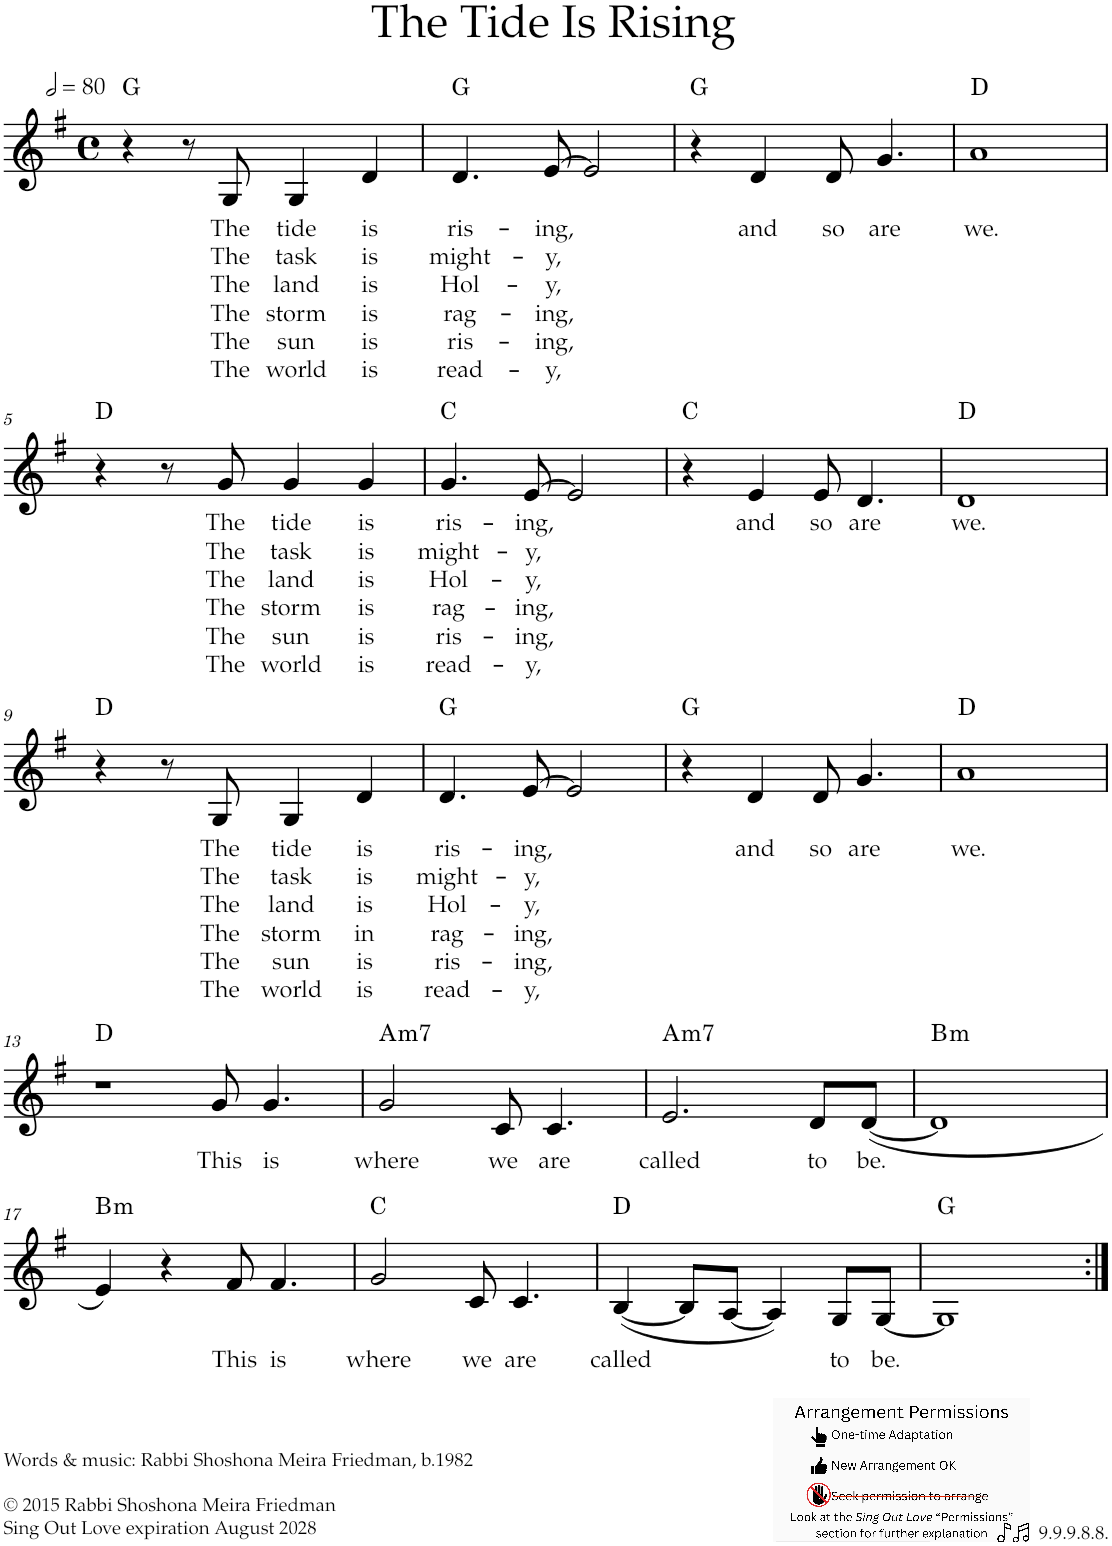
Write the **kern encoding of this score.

**kern	**text	**text	**text	**text	**text	**text	**harte
*part1	*part1	*part1	*part1	*part1	*part1	*part1	*part1
*staff1	*staff1	*staff1	*staff1	*staff1	*staff1	*staff1	*
*I"Violin	*	*	*	*	*	*	*
*I'Vln.	*	*	*	*	*	*	*
*clefG2	*	*	*	*	*	*	*
*k[f#]	*	*	*	*	*	*	*
*M4/4	*	*	*	*	*	*	*
*met(c)	*	*	*	*	*	*	*
*MM160	*	*	*	*	*	*	*
=1	=1	=1	=1	=1	=1	=1	=1
4r	.	.	.	.	.	.	G:maj
8r	.	.	.	.	.	.	.
!	!LO:LY:b	!LO:LY:b	!LO:LY:b	!LO:LY:b	!LO:LY:b	!LO:LY:b	!
8G/	The	The	The	The	The	The	.
!	!LO:LY:b	!LO:LY:b	!LO:LY:b	!LO:LY:b	!LO:LY:b	!LO:LY:b	!
4G/	tide	task	land	storm	sun	world	.
!	!LO:LY:b	!LO:LY:b	!LO:LY:b	!LO:LY:b	!LO:LY:b	!LO:LY:b	!
4d/	is	is	is	is	is	is	.
=2	=2	=2	=2	=2	=2	=2	=2
!	!LO:LY:b	!LO:LY:b	!LO:LY:b	!LO:LY:b	!LO:LY:b	!LO:LY:b	!
4.d/	ris-	might-	Hol-	rag-	ris-	read-	G:maj
!	!LO:LY:b	!LO:LY:b	!LO:LY:b	!LO:LY:b	!LO:LY:b	!LO:LY:b	!
[>8e/	-ing,	-y,	-y,	-ing,	-ing,	-y,	.
2e/]	.	.	.	.	.	.	.
=3	=3	=3	=3	=3	=3	=3	=3
4r	.	.	.	.	.	.	G:maj
!	!LO:LY:b	!	!	!	!	!	!
4d/	and	.	.	.	.	.	.
!	!LO:LY:b	!	!	!	!	!	!
8d/	so	.	.	.	.	.	.
!	!LO:LY:b	!	!	!	!	!	!
4.g/	are	.	.	.	.	.	.
=4	=4	=4	=4	=4	=4	=4	=4
!	!LO:LY:b	!	!	!	!	!	!
1a	we.	.	.	.	.	.	D:maj
!!LO:LB:g=z
=5	=5	=5	=5	=5	=5	=5	=5
4r	.	.	.	.	.	.	D:maj
8r	.	.	.	.	.	.	.
!	!LO:LY:b	!LO:LY:b	!LO:LY:b	!LO:LY:b	!LO:LY:b	!LO:LY:b	!
8g/	The	The	The	The	The	The	.
!	!LO:LY:b	!LO:LY:b	!LO:LY:b	!LO:LY:b	!LO:LY:b	!LO:LY:b	!
4g/	tide	task	land	storm	sun	world	.
!	!LO:LY:b	!LO:LY:b	!LO:LY:b	!LO:LY:b	!LO:LY:b	!LO:LY:b	!
4g/	is	is	is	is	is	is	.
=6	=6	=6	=6	=6	=6	=6	=6
!	!LO:LY:b	!LO:LY:b	!LO:LY:b	!LO:LY:b	!LO:LY:b	!LO:LY:b	!
4.g/	ris-	might-	Hol-	rag-	ris-	read-	C:maj
!	!LO:LY:b	!LO:LY:b	!LO:LY:b	!LO:LY:b	!LO:LY:b	!LO:LY:b	!
[>8e/	-ing,	-y,	-y,	-ing,	-ing,	-y,	.
2e/]	.	.	.	.	.	.	.
=7	=7	=7	=7	=7	=7	=7	=7
4r	.	.	.	.	.	.	C:maj
!	!LO:LY:b	!	!	!	!	!	!
4e/	and	.	.	.	.	.	.
!	!LO:LY:b	!	!	!	!	!	!
8e/	so	.	.	.	.	.	.
!	!LO:LY:b	!	!	!	!	!	!
4.d/	are	.	.	.	.	.	.
=8	=8	=8	=8	=8	=8	=8	=8
!	!LO:LY:b	!	!	!	!	!	!
1d	we.	.	.	.	.	.	D:maj
!!LO:LB:g=z
=9	=9	=9	=9	=9	=9	=9	=9
4r	.	.	.	.	.	.	D:maj
8r	.	.	.	.	.	.	.
!	!LO:LY:b	!LO:LY:b	!LO:LY:b	!LO:LY:b	!LO:LY:b	!LO:LY:b	!
8G/	The	The	The	The	The	The	.
!	!LO:LY:b	!LO:LY:b	!LO:LY:b	!LO:LY:b	!LO:LY:b	!LO:LY:b	!
4G/	tide	task	land	storm	sun	world	.
!	!LO:LY:b	!LO:LY:b	!LO:LY:b	!LO:LY:b	!LO:LY:b	!LO:LY:b	!
4d/	is	is	is	in	is	is	.
=10	=10	=10	=10	=10	=10	=10	=10
!	!LO:LY:b	!LO:LY:b	!LO:LY:b	!LO:LY:b	!LO:LY:b	!LO:LY:b	!
4.d/	ris-	might-	Hol-	rag-	ris-	read-	G:maj
!	!LO:LY:b	!LO:LY:b	!LO:LY:b	!LO:LY:b	!LO:LY:b	!LO:LY:b	!
[>8e/	-ing,	-y,	-y,	-ing,	-ing,	-y,	.
2e/]	.	.	.	.	.	.	.
=11	=11	=11	=11	=11	=11	=11	=11
4r	.	.	.	.	.	.	G:maj
!	!LO:LY:b	!	!	!	!	!	!
4d/	and	.	.	.	.	.	.
!	!LO:LY:b	!	!	!	!	!	!
8d/	so	.	.	.	.	.	.
!	!LO:LY:b	!	!	!	!	!	!
4.g/	are	.	.	.	.	.	.
=12	=12	=12	=12	=12	=12	=12	=12
!	!LO:LY:b	!	!	!	!	!	!
1a	we.	.	.	.	.	.	D:maj
!!LO:LB:g=z
=13	=13	=13	=13	=13	=13	=13	=13
2rcc	.	.	.	.	.	.	D:maj
!	!LO:LY:b	!	!	!	!	!	!
8g/	This	.	.	.	.	.	.
!	!LO:LY:b	!	!	!	!	!	!
4.g/	is	.	.	.	.	.	.
=14	=14	=14	=14	=14	=14	=14	=14
!	!LO:LY:b	!	!	!	!	!	!LO:H:kt=m7
2g/	where	.	.	.	.	.	A:min7
!	!LO:LY:b	!	!	!	!	!	!
8c/	we	.	.	.	.	.	.
!	!LO:LY:b	!	!	!	!	!	!
4.c/	are	.	.	.	.	.	.
=15	=15	=15	=15	=15	=15	=15	=15
!	!LO:LY:b	!	!	!	!	!	!LO:H:kt=m7
2.e/	called	.	.	.	.	.	A:min7
!	!LO:LY:b	!	!	!	!	!	!
8d/L	to	.	.	.	.	.	.
!	!LO:LY:b	!	!	!	!	!	!
([8d/J	be.	.	.	.	.	.	.
=16	=16	=16	=16	=16	=16	=16	=16
!	!	!	!	!	!	!	!LO:H:kt=m
1d]	.	.	.	.	.	.	B:min
!!LO:LB:g=z
=17	=17	=17	=17	=17	=17	=17	=17
!	!	!	!	!	!	!	!LO:H:kt=m
4e/)	.	.	.	.	.	.	B:min
4r	.	.	.	.	.	.	.
!	!LO:LY:b	!	!	!	!	!	!
8f#/	This	.	.	.	.	.	.
!	!LO:LY:b	!	!	!	!	!	!
4.f#/	is	.	.	.	.	.	.
=18	=18	=18	=18	=18	=18	=18	=18
!	!LO:LY:b	!	!	!	!	!	!
2g/	where	.	.	.	.	.	C:maj
!	!LO:LY:b	!	!	!	!	!	!
8c/	we	.	.	.	.	.	.
!	!LO:LY:b	!	!	!	!	!	!
4.c/	are	.	.	.	.	.	.
=19	=19	=19	=19	=19	=19	=19	=19
!	!LO:LY:b	!	!	!	!	!	!
([<4B/	called	.	.	.	.	.	D:maj
8B/L]	.	.	.	.	.	.	.
[8A/J	.	.	.	.	.	.	.
4A/])	.	.	.	.	.	.	.
!	!LO:LY:b	!	!	!	!	!	!
8G/L	to	.	.	.	.	.	.
!	!LO:LY:b	!	!	!	!	!	!
[8G/J	be.	.	.	.	.	.	.
=20	=20	=20	=20	=20	=20	=20	=20
1G]	.	.	.	.	.	.	G:maj
=:|!	=:|!	=:|!	=:|!	=:|!	=:|!	=:|!	=:|!
*-	*-	*-	*-	*-	*-	*-	*-
